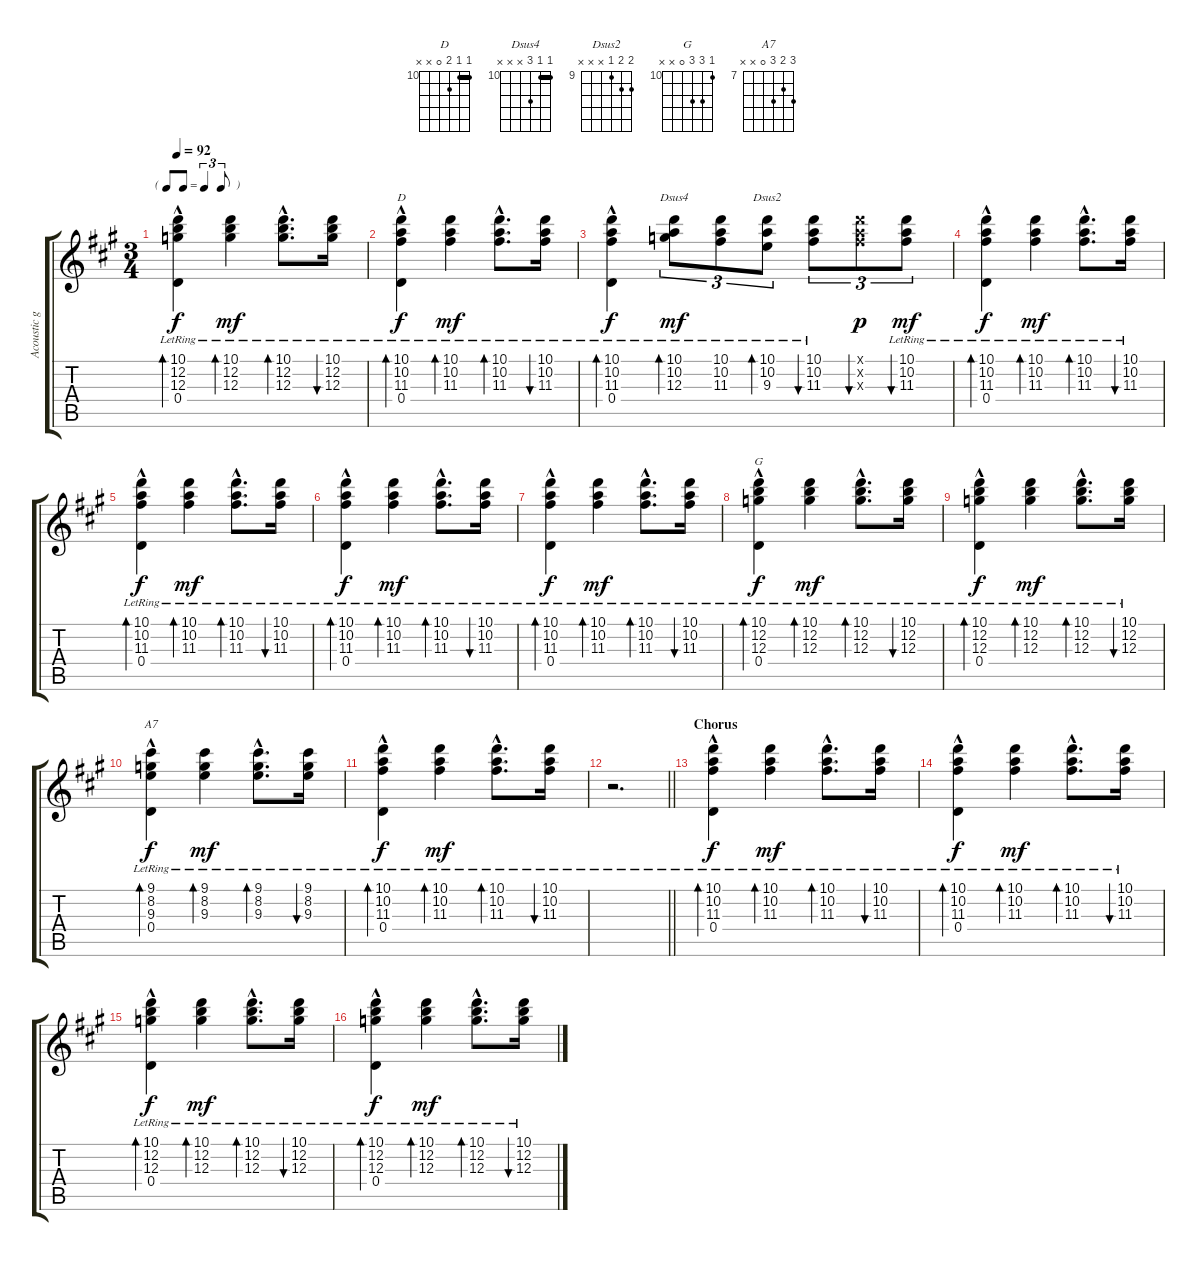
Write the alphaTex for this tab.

\track ("Acoustic guitar - Denny Laine" "Acoustic g") {instrument acousticguitarsteel}
\staff {score tabs}
\tuning (E4 B3 G3 D3 A2 E2) {hide}
\chord ("D" 10 10 11 0 x x) {firstfret 10 barre 10}
\chord ("Dsus4" 10 10 12 x x x) {firstfret 10 barre 10}
\chord ("Dsus2" 10 10 9 x x x) {firstfret 9}
\chord ("G" 10 12 12 0 x x) {firstfret 10}
\chord ("A7" 9 8 9 0 x x) {firstfret 7}
\ts (3 4)
\tf triplet8th
\tempo 92
\clef g2
\ks a
(10.1{lr} 12.2{lr} 12.3{lr} 0.4{hac lr}).4{bd 30 dy f} (10.1{lr} 12.2{lr} 12.3{lr}).4{bd 30 dy mf} (10.1{hac lr} 12.2{hac lr} 12.3{hac lr}).8{d bd 30} (10.1{lr} 12.2{lr} 12.3{lr}).16{bu 30} |
(10.1{lr} 10.2{lr} 11.3{lr} 0.4{hac lr}).4{bd 30 ch "D" dy f} (10.1{lr} 10.2{lr} 11.3{lr}).4{bd 30 dy mf} (10.1{hac lr} 10.2{hac lr} 11.3{hac lr}).8{d bd 30} (10.1{lr} 10.2{lr} 11.3{lr}).16{bu 30} |
(10.1{lr} 10.2{lr} 11.3{lr} 0.4{hac lr}).4{bd 30 dy f} (10.1{lr} 10.2{lr} 12.3{lr}).8{tu (3 2) bd 30 ch "Dsus4" dy mf} (10.1 10.2{lr} 11.3{lr}).8{tu (3 2)} (10.1{lr} 10.2{lr} 9.3{lr}).8{tu (3 2) bd 30 ch "Dsus2"} (10.1{lr} 10.2{lr} 11.3{lr}).8{tu (3 2) bu 30} (10.1{x} 10.2{x} 11.3{x}).8{tu (3 2) bu 30 dy p} (10.1{lr} 10.2{lr} 11.3{lr}).8{tu (3 2) bu 30 dy mf} |
(10.1{lr} 10.2{lr} 11.3{lr} 0.4{hac lr}).4{bd 30 dy f} (10.1{lr} 10.2{lr} 11.3{lr}).4{bd 30 dy mf} (10.1{hac lr} 10.2{hac lr} 11.3{hac lr}).8{d bd 30} (10.1{lr} 10.2{lr} 11.3{lr}).16{bu 30} |
(10.1{lr} 10.2{lr} 11.3{lr} 0.4{hac lr}).4{bd 30 dy f} (10.1{lr} 10.2{lr} 11.3{lr}).4{bd 30 dy mf} (10.1{hac lr} 10.2{hac lr} 11.3{hac lr}).8{d bd 30} (10.1{lr} 10.2{lr} 11.3{lr}).16{bu 30} |
(10.1{lr} 10.2{lr} 11.3{lr} 0.4{hac lr}).4{bd 30 dy f} (10.1{lr} 10.2{lr} 11.3{lr}).4{bd 30 dy mf} (10.1{hac lr} 10.2{hac lr} 11.3{hac lr}).8{d bd 30} (10.1{lr} 10.2{lr} 11.3{lr}).16{bu 30} |
(10.1{lr} 10.2{lr} 11.3{lr} 0.4{hac lr}).4{bd 30 dy f} (10.1{lr} 10.2{lr} 11.3{lr}).4{bd 30 dy mf} (10.1{hac lr} 10.2{hac lr} 11.3{hac lr}).8{d bd 30} (10.1{lr} 10.2{lr} 11.3{lr}).16{bu 30} |
(10.1{lr} 12.2{lr} 12.3{lr} 0.4{hac lr}).4{bd 30 ch "G" dy f} (10.1{lr} 12.2{lr} 12.3{lr}).4{bd 30 dy mf} (10.1{hac lr} 12.2{hac lr} 12.3{hac lr}).8{d bd 30} (10.1{lr} 12.2{lr} 12.3{lr}).16{bu 30} |
(10.1{lr} 12.2{lr} 12.3{lr} 0.4{hac lr}).4{bd 30 dy f} (10.1{lr} 12.2{lr} 12.3{lr}).4{bd 30 dy mf} (10.1{hac lr} 12.2{hac lr} 12.3{hac lr}).8{d bd 30} (10.1{lr} 12.2{lr} 12.3{lr}).16{bu 30} |
(9.1{lr} 8.2{lr} 9.3{lr} 0.4{hac lr}).4{bd 30 ch "A7" dy f} (9.1{lr} 8.2{lr} 9.3{lr}).4{bd 30 dy mf} (9.1{hac lr} 8.2{hac lr} 9.3{hac lr}).8{d bd 30} (9.1{lr} 8.2{lr} 9.3{lr}).16{bu 30} |
(10.1{lr} 10.2{lr} 11.3{lr} 0.4{hac lr}).4{bd 30 dy f} (10.1{lr} 10.2{lr} 11.3{lr}).4{bd 30 dy mf} (10.1{hac lr} 10.2{hac lr} 11.3{hac lr}).8{d bd 30} (10.1{lr} 10.2{lr} 11.3{lr}).16{bu 30} |
\barLineRight lightlight
r.2{d} |
\section ("" "Chorus")
(10.1{lr} 10.2{lr} 11.3{lr} 0.4{hac lr}).4{bd 30 dy f} (10.1{lr} 10.2{lr} 11.3{lr}).4{bd 30 dy mf} (10.1{hac lr} 10.2{hac lr} 11.3{hac lr}).8{d bd 30} (10.1{lr} 10.2{lr} 11.3{lr}).16{bu 30} |
(10.1{lr} 10.2{lr} 11.3{lr} 0.4{hac lr}).4{bd 30 dy f} (10.1{lr} 10.2{lr} 11.3{lr}).4{bd 30 dy mf} (10.1{hac lr} 10.2{hac lr} 11.3{hac lr}).8{d bd 30} (10.1{lr} 10.2{lr} 11.3{lr}).16{bu 30} |
(10.1{lr} 12.2{lr} 12.3{lr} 0.4{hac lr}).4{bd 30 dy f} (10.1{lr} 12.2{lr} 12.3{lr}).4{bd 30 dy mf} (10.1{hac lr} 12.2{hac lr} 12.3{hac lr}).8{d bd 30} (10.1{lr} 12.2{lr} 12.3{lr}).16{bu 30} |
(10.1{lr} 12.2{lr} 12.3{lr} 0.4{hac lr}).4{bd 30 dy f} (10.1{lr} 12.2{lr} 12.3{lr}).4{bd 30 dy mf} (10.1{hac lr} 12.2{hac lr} 12.3{hac lr}).8{d bd 30} (10.1{lr} 12.2{lr} 12.3{lr}).16{bu 30}
